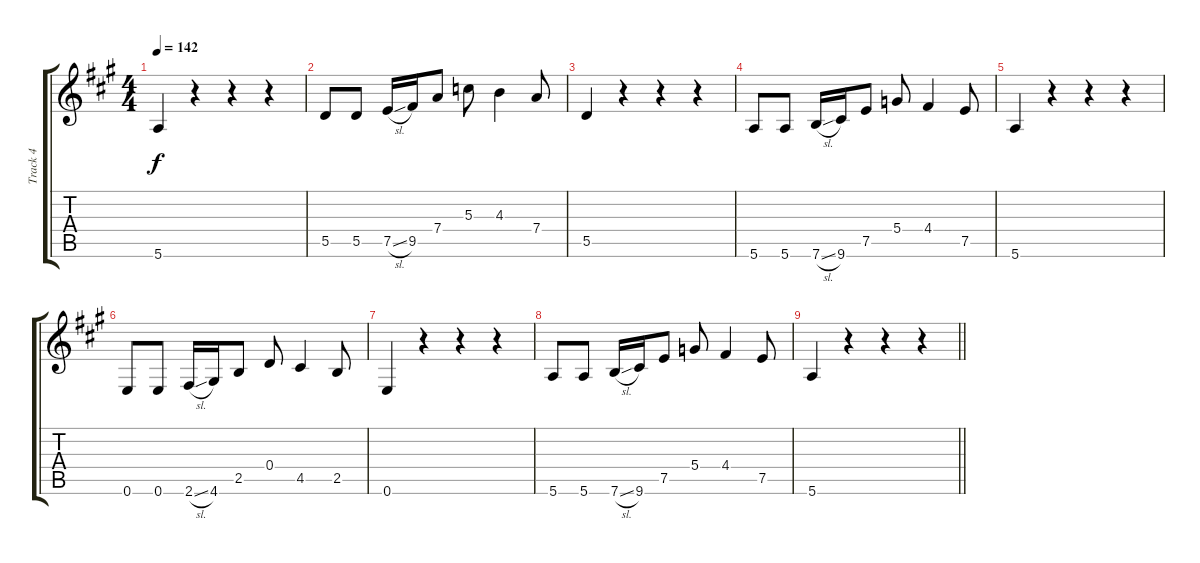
\track ("Track 4" "Track 4") {instrument electricguitarjazz}
\staff {score tabs}
\tuning (E4 B3 G3 D3 A2 E2) {hide}
\ts (4 4)
\tempo 142
\clef g2
\ks a
5.6.4{dy f} r.4 r.4 r.4 |
5.5.8 5.5.8 7.5{sl}.16 9.5.16 7.4.8 5.3.8 4.3.4 7.4.8 |
5.5.4 r.4 r.4 r.4 |
5.6.8 5.6.8 7.6{sl}.16 9.6.16 7.5.8 5.4.8 4.4.4 7.5.8 |
5.6.4 r.4 r.4 r.4 |
0.6.8 0.6.8 2.6{sl}.16 4.6.16 2.5.8 0.4.8 4.5.4 2.5.8 |
0.6.4 r.4 r.4 r.4 |
5.6.8 5.6.8 7.6{sl}.16 9.6.16 7.5.8 5.4.8 4.4.4 7.5.8 |
\barLineRight lightlight
5.6.4 r.4 r.4 r.4
